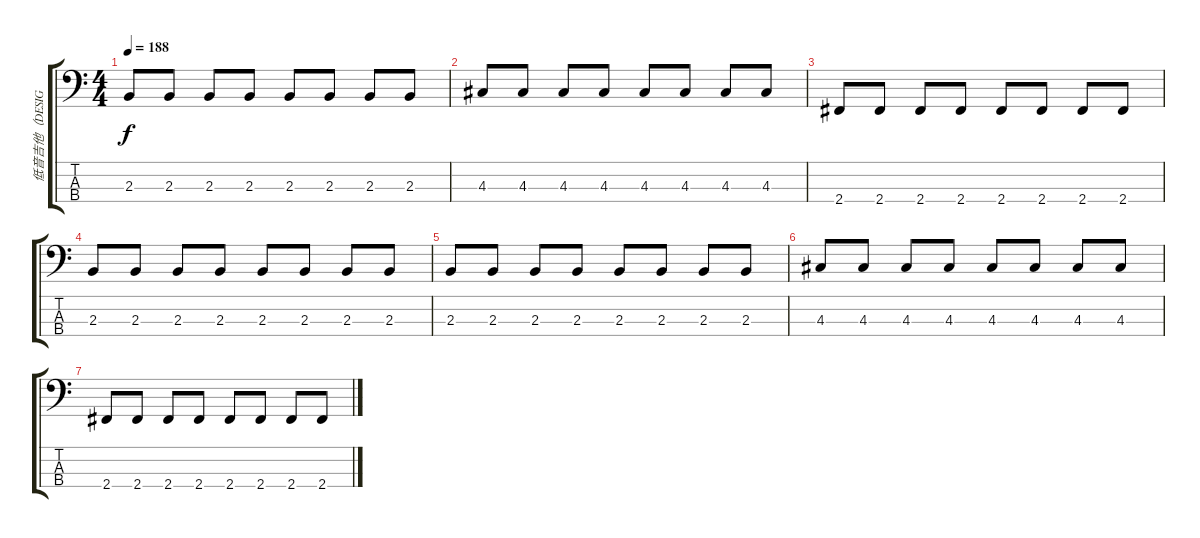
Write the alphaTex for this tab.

\track ("低音吉他（DESIGN CEO）" "低音吉他（DESIG") {instrument electricbassfinger}
\staff {score tabs}
\tuning (G2 D2 A1 E1) {hide}
\ts (4 4)
\tempo 188
\clef f4
\ks c
2.3.8{dy f} 2.3.8 2.3.8 2.3.8 2.3.8 2.3.8 2.3.8 2.3.8 |
4.3.8 4.3.8 4.3.8 4.3.8 4.3.8 4.3.8 4.3.8 4.3.8 |
2.4.8 2.4.8 2.4.8 2.4.8 2.4.8 2.4.8 2.4.8 2.4.8 |
2.3.8 2.3.8 2.3.8 2.3.8 2.3.8 2.3.8 2.3.8 2.3.8 |
2.3.8 2.3.8 2.3.8 2.3.8 2.3.8 2.3.8 2.3.8 2.3.8 |
4.3.8 4.3.8 4.3.8 4.3.8 4.3.8 4.3.8 4.3.8 4.3.8 |
2.4.8 2.4.8 2.4.8 2.4.8 2.4.8 2.4.8 2.4.8 2.4.8
